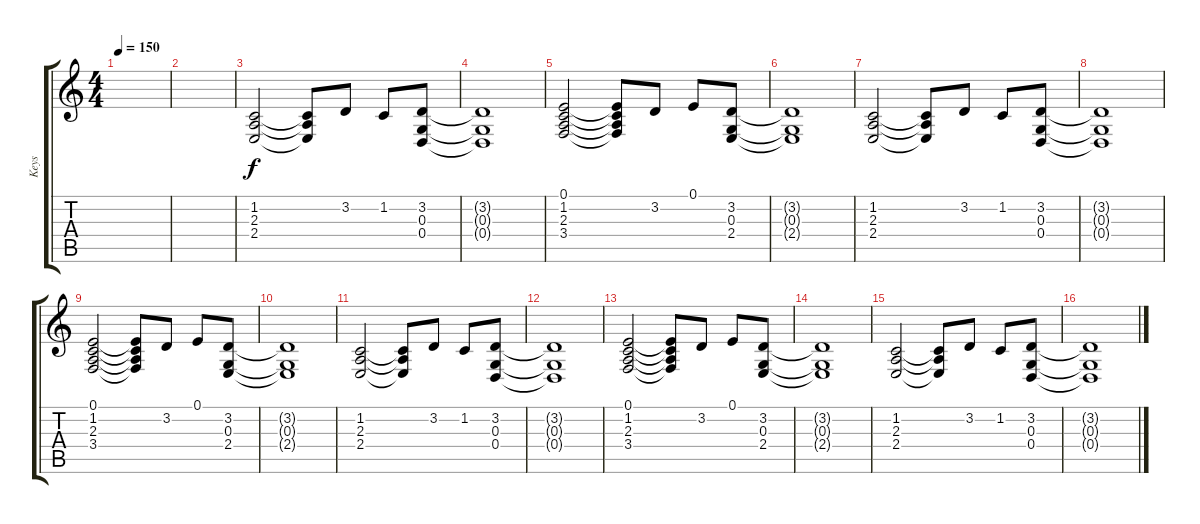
\track ("Keys" "Keys") {instrument synthstrings2}
\staff {score tabs}
\tuning (E4 B3 G3 D3 A2 E2) {hide}
\ts (4 4)
\tempo 150
\clef g2
\ks c
|
|
(1.2 2.3 2.4).2 (1.2{t} 2.3{t} 2.4{t}).8 3.2.8 1.2.8 (3.2 0.3 0.4).8 |
(3.2{t} 0.3{t} 0.4{t}).1 |
(0.1 1.2 2.3 3.4).2 (0.1{t} 1.2{t} 2.3{t} 3.4{t}).8 3.2.8 0.1.8 (3.2 0.3 2.4).8 |
(3.2{t} 0.3{t} 2.4{t}).1 |
(1.2 2.3 2.4).2 (1.2{t} 2.3{t} 2.4{t}).8 3.2.8 1.2.8 (3.2 0.3 0.4).8 |
(3.2{t} 0.3{t} 0.4{t}).1 |
(0.1 1.2 2.3 3.4).2 (0.1{t} 1.2{t} 2.3{t} 3.4{t}).8 3.2.8 0.1.8 (3.2 0.3 2.4).8 |
(3.2{t} 0.3{t} 2.4{t}).1 |
(1.2 2.3 2.4).2 (1.2{t} 2.3{t} 2.4{t}).8 3.2.8 1.2.8 (3.2 0.3 0.4).8 |
(3.2{t} 0.3{t} 0.4{t}).1 |
(0.1 1.2 2.3 3.4).2 (0.1{t} 1.2{t} 2.3{t} 3.4{t}).8 3.2.8 0.1.8 (3.2 0.3 2.4).8 |
(3.2{t} 0.3{t} 2.4{t}).1 |
(1.2 2.3 2.4).2 (1.2{t} 2.3{t} 2.4{t}).8 3.2.8 1.2.8 (3.2 0.3 0.4).8 |
(3.2{t} 0.3{t} 0.4{t}).1
